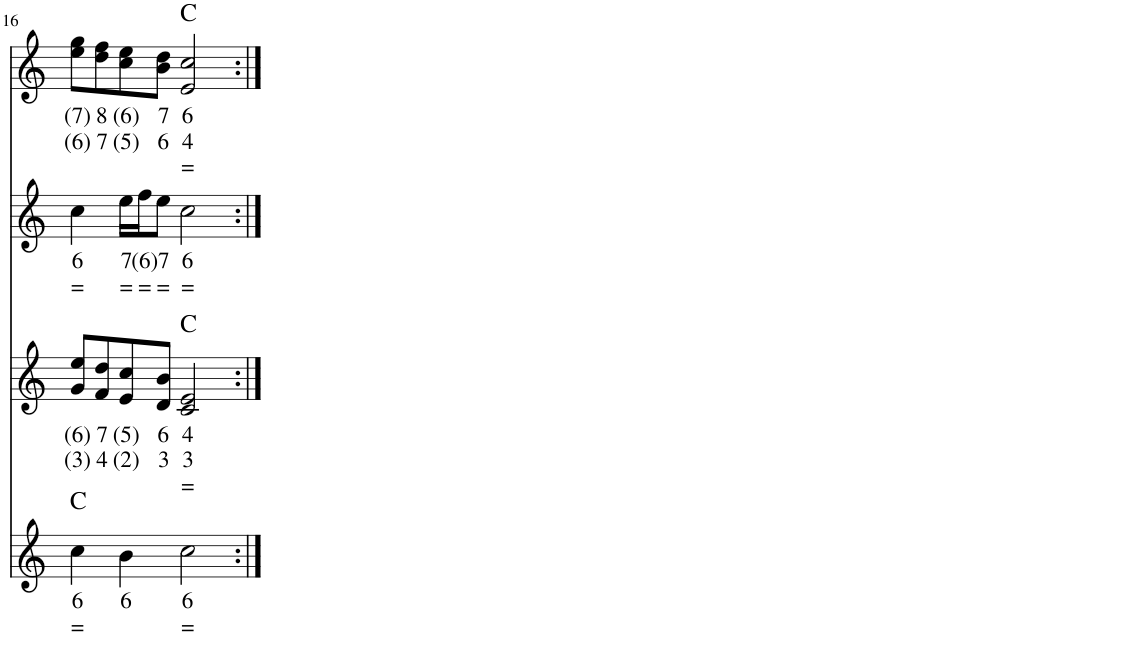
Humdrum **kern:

**kern	**text	**text	**harte	**kern	**text	**text	**text	**kern	**text	**text	**kern	**text	**text	**text	**harte
*part4	*part4	*part4	*part4	*part3	*part3	*part3	*part3	*part2	*part2	*part2	*part1	*part1	*part1	*part1	*part1
*staff4	*staff4	*staff4	*	*staff3	*staff3	*staff3	*staff3	*staff2	*staff2	*staff2	*staff1	*staff1	*staff1	*staff1	*
*I"Fagot, Bassoon	*	*	*	*I"Stem	*	*	*	*I"Bandoneon, Flute	*	*	*I"Stem	*	*	*	*
!!LO:PB:g=z
*clefG2	*	*	*	*clefG2	*	*	*	*clefG2	*	*	*clefG2	*	*	*	*
*k[]	*	*	*	*k[]	*	*	*	*k[]	*	*	*k[]	*	*	*	*
*M4/4	*	*	*	*M4/4	*	*	*	*M4/4	*	*	*M4/4	*	*	*	*
=16	=16	=16	=16	=16	=16	=16	=16	=16	=16	=16	=16	=16	=16	=16	=16
!	!LO:LY:b	!LO:LY:b	!	!	!LO:LY:b	!LO:LY:b	!	!	!LO:LY:b	!LO:LY:b	!	!LO:LY:b	!LO:LY:b	!	!
4cc\	6	=	C:maj	8g/ 8ee/L	(6)	(3)	.	4cc\	6	=	8ee\ 8gg\L	(7)	(6)	.	.
!	!	!	!	!	!LO:LY:b	!LO:LY:b	!	!	!	!	!	!LO:LY:b	!LO:LY:b	!	!
.	.	.	.	8f/ 8dd/	7	4	.	.	.	.	8dd\ 8ff\	8	7	.	.
!	!LO:LY:b	!	!	!	!LO:LY:b	!LO:LY:b	!	!	!LO:LY:b	!LO:LY:b	!	!LO:LY:b	!LO:LY:b	!	!
4b\	6	.	.	8e/ 8cc/	(5)	(2)	.	16ee\LL	7	=	8cc\ 8ee\	(6)	(5)	.	.
!	!	!	!	!	!	!	!	!	!LO:LY:b	!LO:LY:b	!	!	!	!	!
.	.	.	.	.	.	.	.	16ff\J	(6)	=	.	.	.	.	.
!	!	!	!	!	!LO:LY:b	!LO:LY:b	!	!	!LO:LY:b	!LO:LY:b	!	!LO:LY:b	!LO:LY:b	!	!
.	.	.	.	8d/ 8b/J	6	3	.	8ee\J	7	=	8b\ 8dd\J	7	6	.	.
!	!LO:LY:b	!LO:LY:b	!	!	!LO:LY:b	!LO:LY:b	!LO:LY:b	!	!LO:LY:b	!LO:LY:b	!	!LO:LY:b	!LO:LY:b	!LO:LY:b	!
2cc\	6	=	.	2c/ 2e/	4	3	=	2cc\	6	=	2e/ 2cc/	6	4	=	C:maj
=:|!	=:|!	=:|!	=:|!	=:|!	=:|!	=:|!	=:|!	=:|!	=:|!	=:|!	=:|!	=:|!	=:|!	=:|!	=:|!
*-	*-	*-	*-	*-	*-	*-	*-	*-	*-	*-	*-	*-	*-	*-	*-
